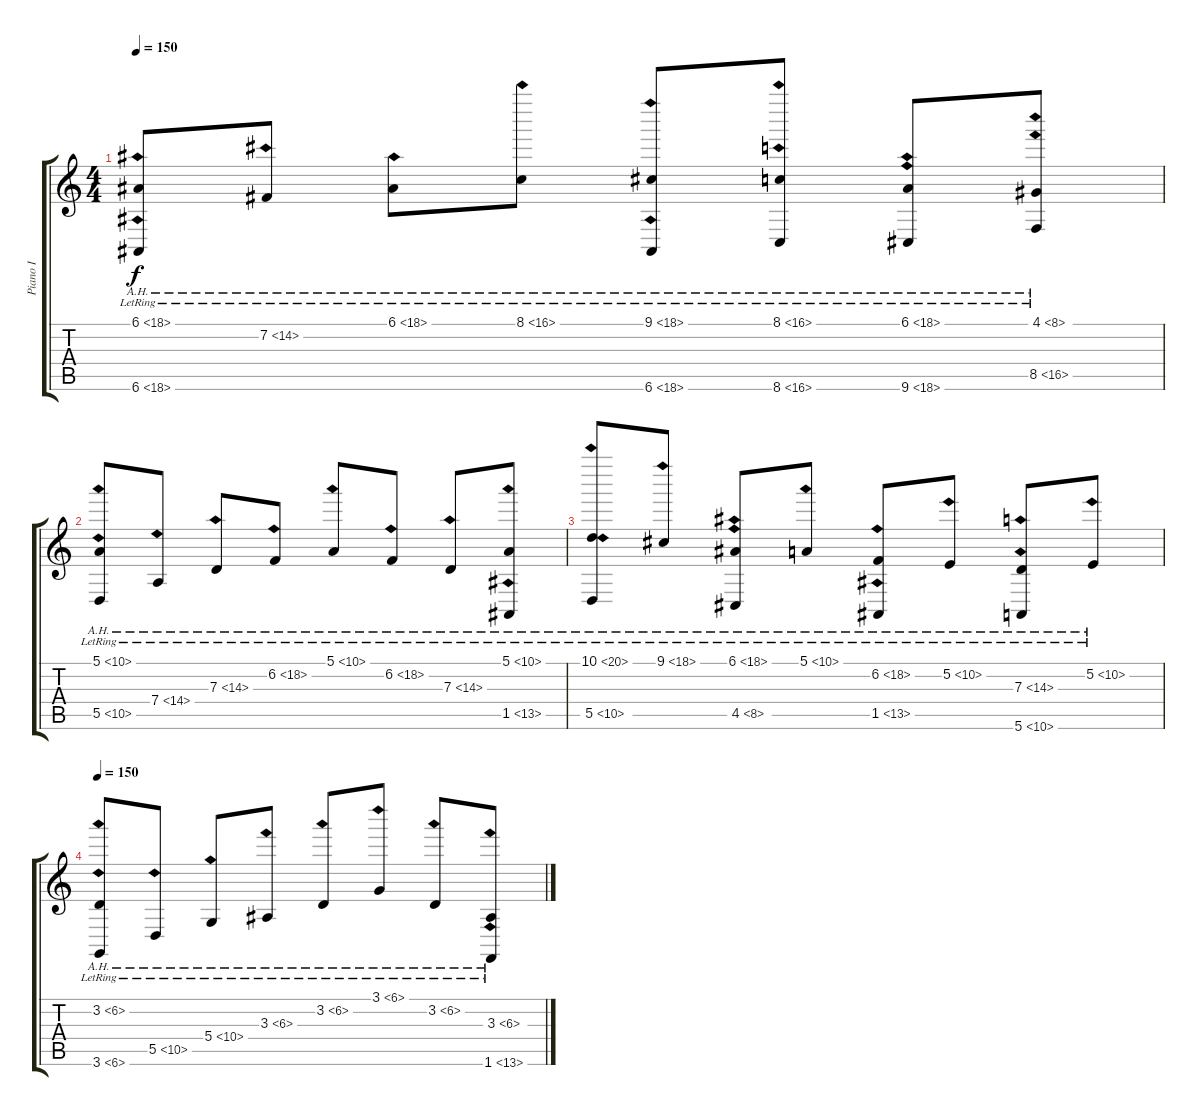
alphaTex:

\track ("Piano I" "Piano I") {instrument acousticgrandpiano}
\staff {score tabs}
\tuning (E4 B3 G3 D3 A2 E2) {hide}
\ts (4 4)
\tempo 150
\clef g2
\ks c
(6.1{ah 12 lr} 6.6{ah 12 lr}).8{dy f} 7.2{ah 7 lr}.8 6.1{ah 12 lr}.8 8.1{ah 8 lr}.8 (9.1{ah 9 lr} 6.6{ah 12}).8 (8.1{ah 8 lr} 8.6{ah 8}).8 (6.1{ah 12 lr} 9.6{ah 9}).8 (4.1{ah 4 lr} 8.5{ah 8}).8 |
(5.1{ah 5 lr} 5.5{ah 5 lr}).8 7.4{ah 7 lr}.8 7.3{ah 7 lr}.8 6.2{ah 12 lr}.8 5.1{ah 5 lr}.8 6.2{ah 12 lr}.8 7.3{ah 7 lr}.8 (5.1{ah 5 lr} 1.5{ah 12}).8 |
(10.1{ah 10 lr} 5.5{ah 5 lr}).8 9.1{ah 9 lr}.8 (6.1{ah 12 lr} 4.5{ah 4 lr}).8 5.1{ah 5 lr}.8 (6.2{ah 12 lr} 1.5{ah 12 lr}).8 5.2{ah 5 lr}.8 (7.3{ah 7 lr} 5.6{ah 5 lr}).8 5.2{ah 5 lr}.8 |
\tempo 150
(3.2{ah 3 lr} 3.6{ah 3 lr}).8{volume 11 balance 8 instrument celesta} 5.5{ah 5 lr}.8 5.4{ah 5 lr}.8 3.3{ah 3 lr}.8 3.2{ah 3 lr}.8 3.1{ah 3 lr}.8 3.2{ah 3 lr}.8 (3.3{ah 3 lr} 1.6{ah 12 lr}).8
